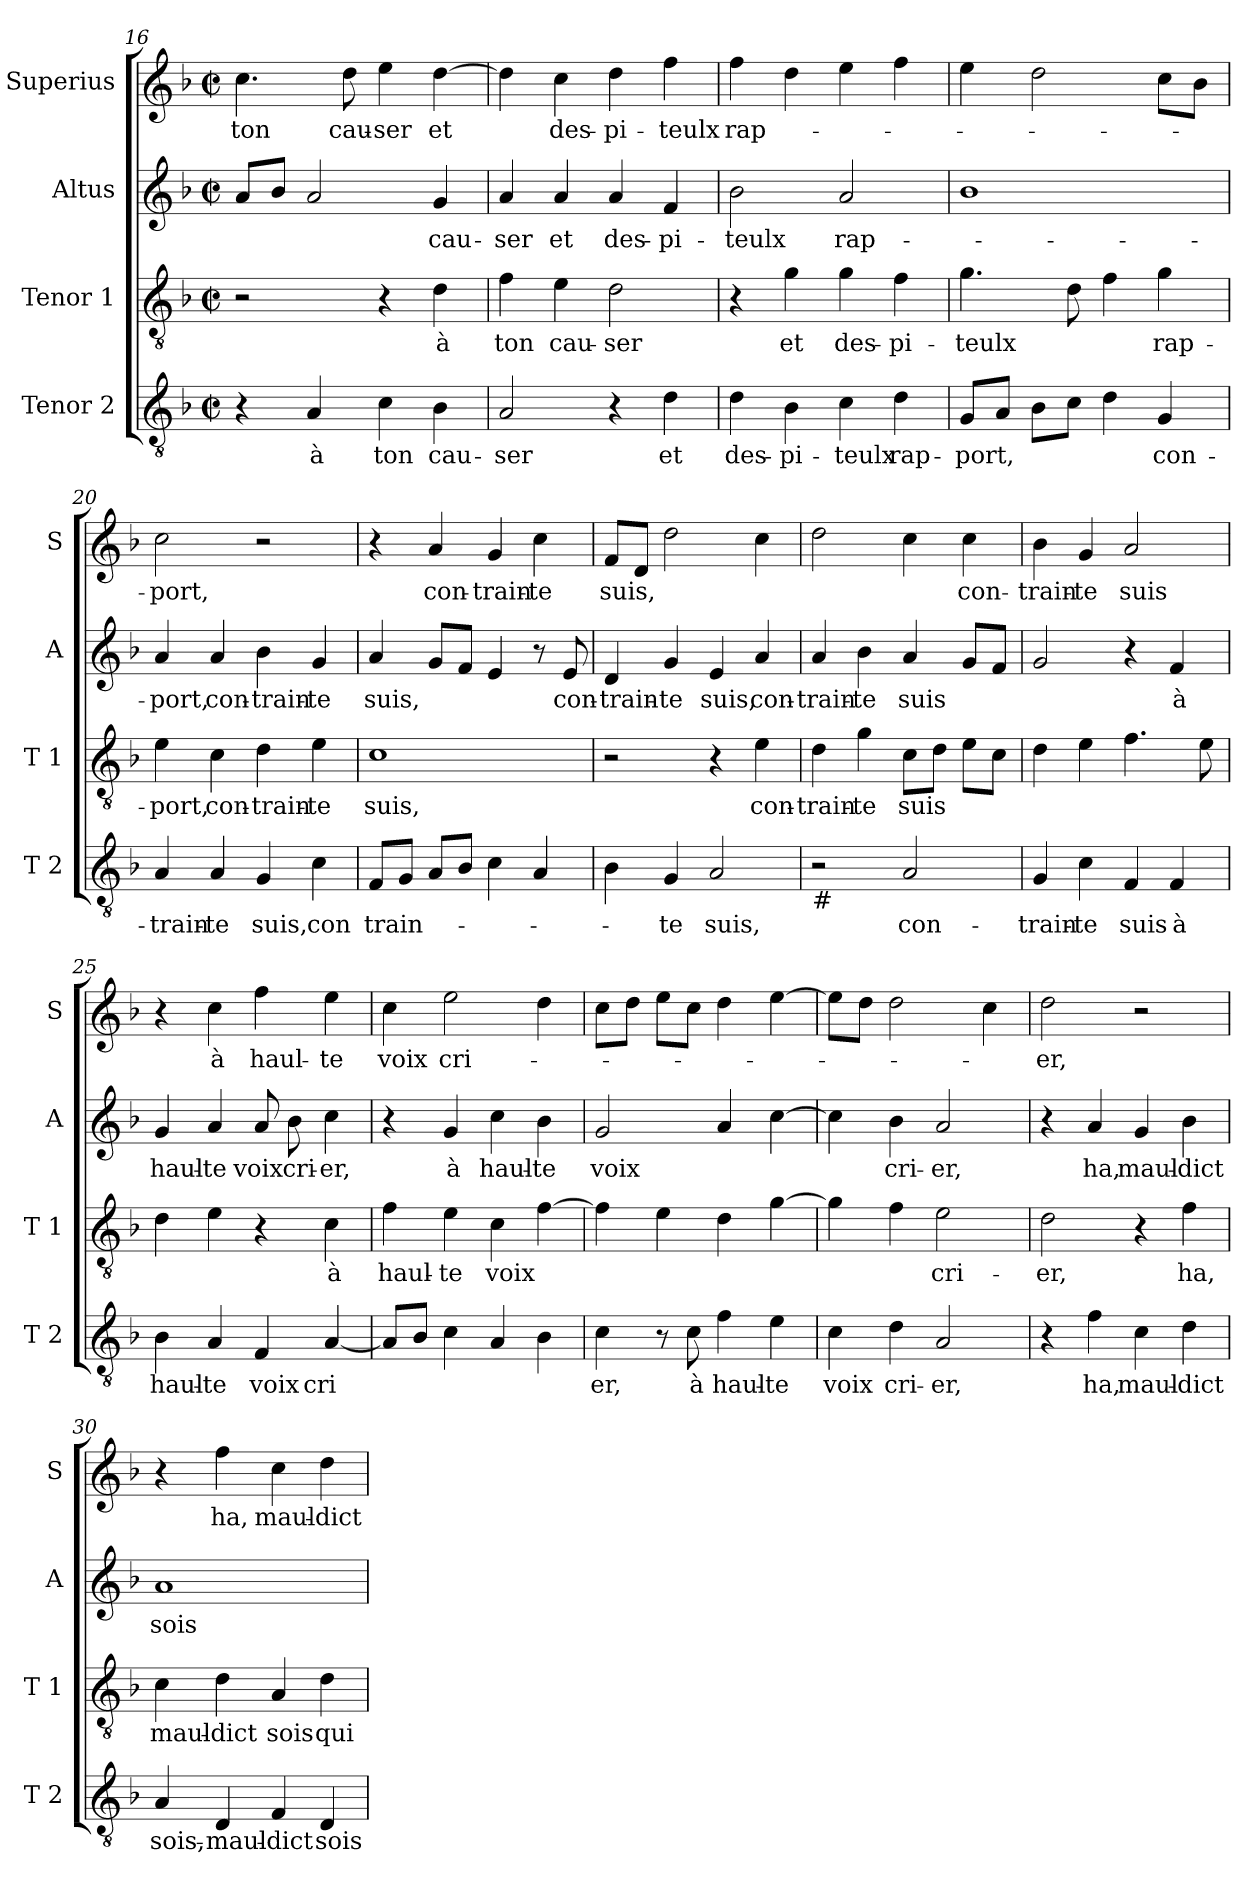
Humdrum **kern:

**kern	**text	**kern	**text	**kern	**text	**kern	**text
*part4	*part4	*part3	*part3	*part2	*part2	*part1	*part1
*staff4	*staff4	*staff3	*staff3	*staff2	*staff2	*staff1	*staff1
*I"Tenor 2	*	*I"Tenor 1	*	*I"Altus	*	*I"Superius	*
*I'T 2	*	*I'T 1	*	*I'A	*	*I'S	*
*clefGv2	*	*clefGv2	*	*clefG2	*	*clefG2	*
*k[b-]	*	*k[b-]	*	*k[b-]	*	*k[b-]	*
*F:	*	*F:	*	*F:	*	*F:	*
*M2/2	*	*M2/2	*	*M2/2	*	*M2/2	*
*met(c|)	*	*met(c|)	*	*met(c|)	*	*met(c|)	*
=16	=16	=16	=16	=16	=16	=16	=16
4r	.	2r	.	8a/L	.	4.cc\	ton
.	.	.	.	8b-/J	.	.	.
4A/	à	.	.	2a/	.	.	.
.	.	.	.	.	.	8dd\	cau-
4c\	ton	4r	.	.	.	4ee\	-ser
4B-\	cau-	4d\	à	4g/	cau-	[4dd\	et
=17	=17	=17	=17	=17	=17	=17	=17
2A/	-ser	4f\	ton	4a/	-ser	4dd\]	.
.	.	4e\	cau-	4a/	et	4cc\	des-
4r	.	2d\	-ser	4a/	des-	4dd\	-pi-
4d\	et	.	.	4f/	-pi-	4ff\	-teulx
!!LO:PB:g=z
=18	=18	=18	=18	=18	=18	=18	=18
4d\	des-	4r	.	2b-\	-teulx	4ff\	rap-
4B-\	-pi-	4g\	et	.	.	4dd\	.
4c\	-teulx	4g\	des-	2a/	rap-	4ee\	.
4d\	rap-	4f\	-pi-	.	.	4ff\	.
=19	=19	=19	=19	=19	=19	=19	=19
8G/L	-port,	4.g\	-teulx	1b-	.	4ee\	.
8A/J	.	.	.	.	.	.	.
8B-\L	.	.	.	.	.	2dd\	.
8c\J	.	8d\	.	.	.	.	.
4d\	.	4f\	.	.	.	.	.
4G/	con-	4g\	rap-	.	.	8cc\L	.
.	.	.	.	.	.	8b-\J	.
=20	=20	=20	=20	=20	=20	=20	=20
4A/	-train-	4e\	-port,	4a/	-port,	2cc\	-port,
4A/	-te	4c\	con-	4a/	con-	.	.
4G/	suis,	4d\	-train-	4b-\	-train-	2r	.
4c\	con	4e\	-te	4g/	-te	.	.
=21	=21	=21	=21	=21	=21	=21	=21
8F/L	train-	1c	suis,	4a/	suis,	4r	.
8G/J	.	.	.	.	.	.	.
8A/L	.	.	.	8g/L	.	4a/	con-
8B-/J	.	.	.	8f/J	.	.	.
4c\	.	.	.	4e/	.	4g/	-train-
4A/	.	.	.	8r	.	4cc\	-te
.	.	.	.	8e/	con-	.	.
=22	=22	=22	=22	=22	=22	=22	=22
4B-\	.	2r	.	4d/	-train-	8f/L	suis,
.	.	.	.	.	.	8d/J	.
4G/	-te	.	.	4g/	-te	2dd\	.
2A/	suis,	4r	.	4e/	suis,	.	.
.	.	4e\	con-	4a/	con-	4cc\	.
=23	=23	=23	=23	=23	=23	=23	=23
!LO:TX:b:t=#	!	!	!	!	!	!	!
2r	.	4d\	-train-	4a/	-train-	2dd\	.
.	.	4g\	-te	4b-\	-te	.	.
2A/	con-	8c\L	suis	4a/	suis	4cc\	.
.	.	8d\J	.	.	.	.	.
.	.	8e\L	.	8g/L	.	4cc\	con-
.	.	8c\J	.	8f/J	.	.	.
!!LO:LB:g=z
=24	=24	=24	=24	=24	=24	=24	=24
4G/	-train-	4d\	.	2g/	.	4b-\	-train-
4c\	-te	4e\	.	.	.	4g/	-te
4F/	suis	4.f\	.	4r	.	2a/	suis
4F/	à	.	.	4f/	à	.	.
.	.	8e\	.	.	.	.	.
=25	=25	=25	=25	=25	=25	=25	=25
4B-\	haul-	4d\	.	4g/	haul-	4r	.
4A/	-te	4e\	.	4a/	-te	4cc\	à
4F/	voix	4r	.	8a/	voix	4ff\	haul-
.	.	.	.	8b-\	cri-	.	.
[4A/	cri	4c\	à	4cc\	-er,	4ee\	-te
=26	=26	=26	=26	=26	=26	=26	=26
8A/L]	.	4f\	haul-	4r	.	4cc\	voix
8B-/J	.	.	.	.	.	.	.
4c\	.	4e\	-te	4g/	à	2ee\	cri-
4A/	.	4c\	voix	4cc\	haul-	.	.
4B-\	.	[4f\	.	4b-\	-te	4dd\	.
=27	=27	=27	=27	=27	=27	=27	=27
4c\	er,	4f\]	.	2g/	voix	8cc\L	.
.	.	.	.	.	.	8dd\J	.
8r	.	4e\	.	.	.	8ee\L	.
8c\	à	.	.	.	.	8cc\J	.
4f\	haul-	4d\	.	4a/	.	4dd\	.
4e\	-te	[4g\	.	[4cc\	.	[4ee\	.
=28	=28	=28	=28	=28	=28	=28	=28
4c\	voix	4g\]	.	4cc\]	.	8ee\L]	.
.	.	.	.	.	.	8dd\J	.
4d\	cri-	4f\	.	4b-\	cri-	2dd\	.
2A/	-er,	2e\	cri-	2a/	-er,	.	.
.	.	.	.	.	.	4cc\	.
=29	=29	=29	=29	=29	=29	=29	=29
4r	.	2d\	-er,	4r	.	2dd\	-er,
4f\	ha,	.	.	4a/	ha,	.	.
4c\	maul-	4r	.	4g/	maul-	2r	.
4d\	-dict	4f\	ha,	4b-\	-dict	.	.
!!LO:LB:g=z
=30	=30	=30	=30	=30	=30	=30	=30
4A/	sois,-	4c\	maul-	1a	sois	4r	.
4D/	-maul-	4d\	-dict	.	.	4ff\	ha,
4F/	-dict	4A/	sois	.	.	4cc\	maul-
4D/	sois	4d\	qui	.	.	4dd\	-dict
=	=	=	=	=	=	=	=
*-	*-	*-	*-	*-	*-	*-	*-
